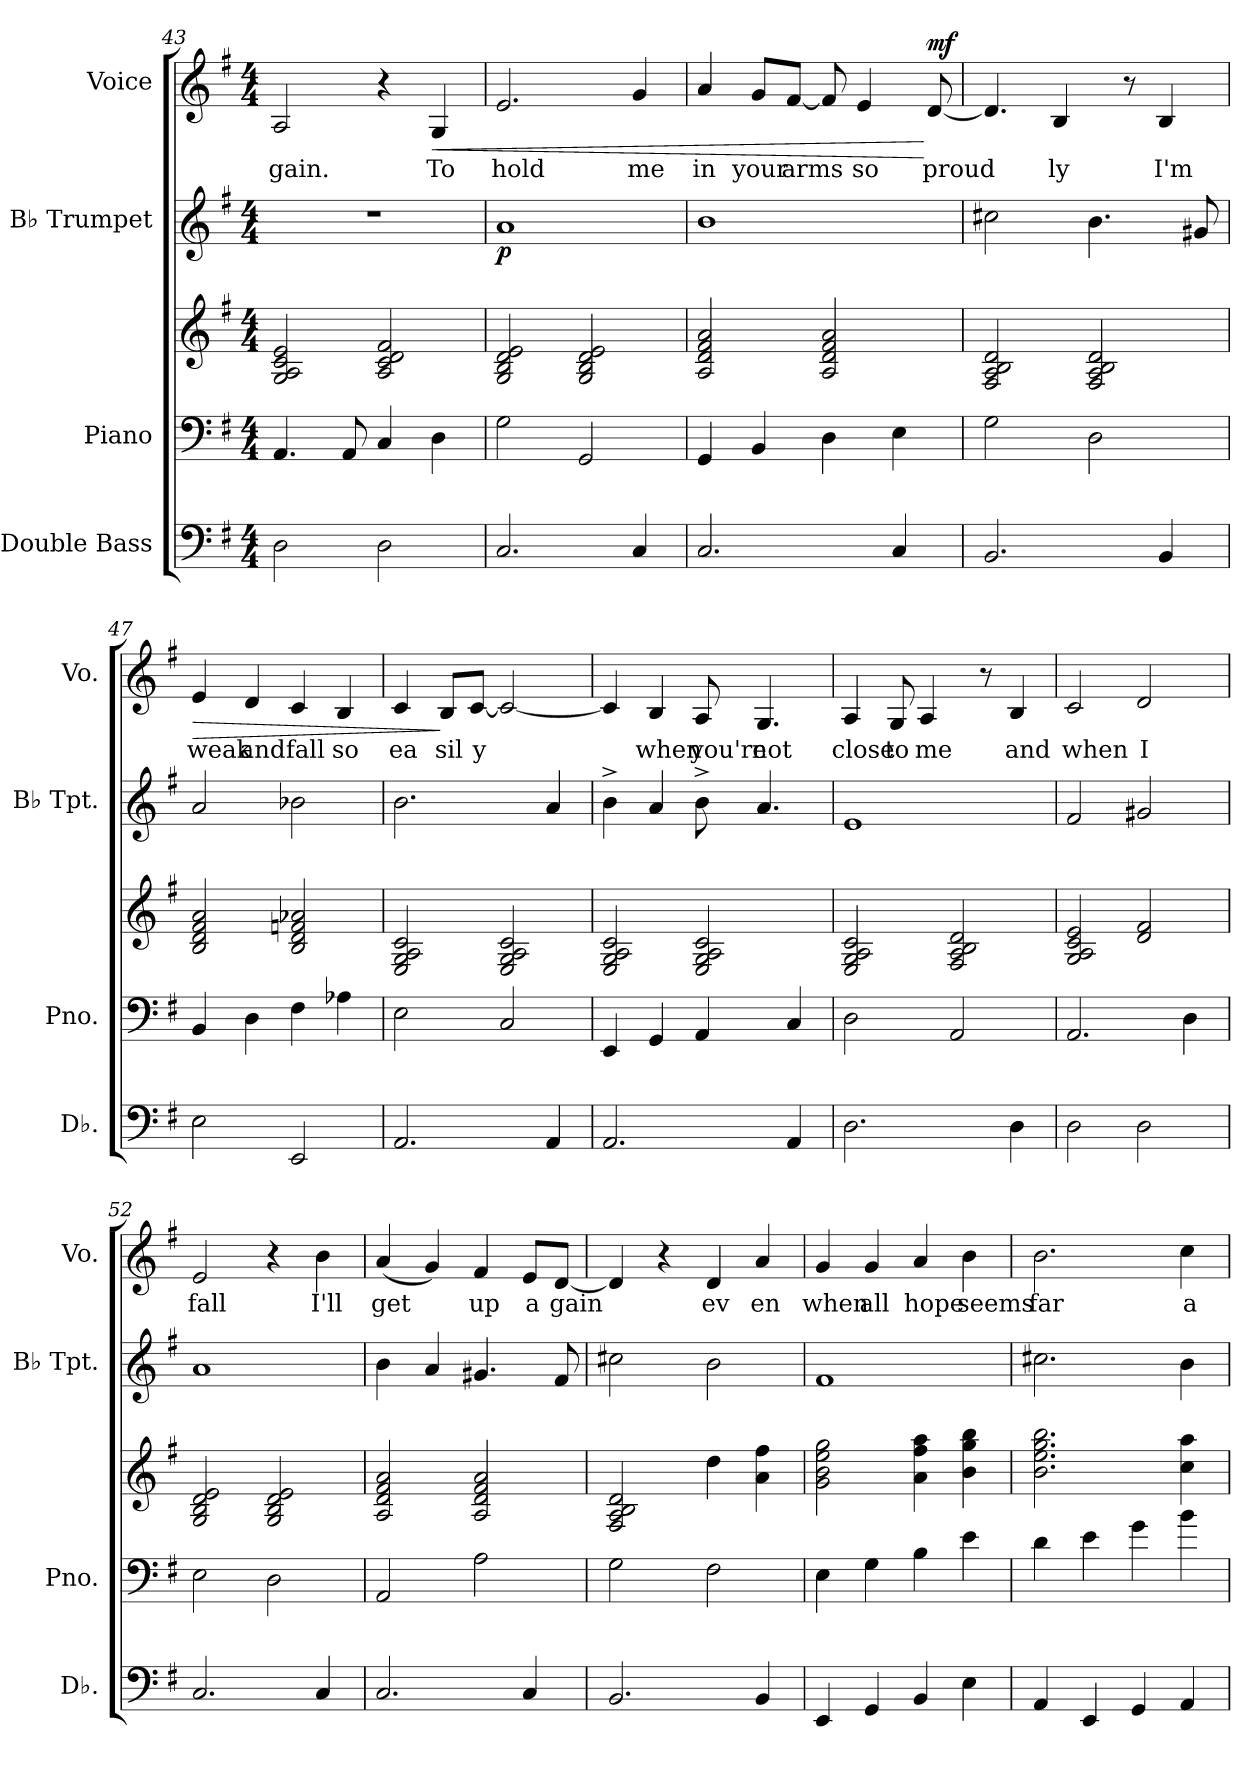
**kern	**kern	**kern	**kern	**dynam	**kern	**text	**dynam
*part4	*part3	*part3	*part2	*part2	*part1	*part1	*part1
*staff5	*staff4	*staff3	*staff2	*staff2	*staff1	*staff1	*staff1
*I"Double Bass	*I"Piano	*	*I"B♭ Trumpet	*	*I"Voice	*	*
*I'Db.	*I'Pno.	*	*I'B♭ Tpt.	*	*I'Vo.	*	*
*clefF4	*clefF4	*clefG2	*clefG2	*	*clefG2	*	*
*ITrd7c12	*	*	*ITrd1c2	*	*	*	*
*k[f#]	*k[f#]	*k[f#]	*k[b-]	*	*k[f#]	*	*
*M4/4	*M4/4	*M4/4	*M4/4	*	*M4/4	*	*
=43	=43	=43	=43	=43	=43	=43	=43
!	!	!	!	!	!	!LO:LY:b	!
2DD\	4.AA/	2G/ 2A/ 2c/ 2e/	1r	.	2A/	-gain.	.
.	8AA/	.	.	.	.	.	.
2DD\	4C/	2A/ 2c/ 2d/ 2f#/	.	.	4r	.	.
!	!	!	!	!	!	!LO:LY:b	!LO:HP:b
.	4D\	.	.	.	4G/	To	<
=44	=44	=44	=44	=44	=44	=44	=44
!	!	!	!	!LO:DY:b	!	!LO:LY:b	!
2.CC/	2G\	2G/ 2B/ 2d/ 2e/	1g	p	2.e/	hold	.
.	2GG/	2G/ 2B/ 2d/ 2e/	.	.	.	.	.
!	!	!	!	!	!	!LO:LY:b	!
4CC/	.	.	.	.	4g/	me	.
!!LO:PB:g=z
=45	=45	=45	=45	=45	=45	=45	=45
!	!	!	!	!	!	!LO:LY:b	!
2.CC/	4GG/	2A/ 2d/ 2f#/ 2a/	1a	.	4a/	in	.
!	!	!	!	!	!	!LO:LY:b	!
.	4BB/	.	.	.	8g/L	your	.
!	!	!	!	!	!	!LO:LY:b	!
.	.	.	.	.	[8f#/J	arms	.
.	4D\	2A/ 2d/ 2f#/ 2a/	.	.	8f#/]	.	.
!	!	!	!	!	!	!LO:LY:b	!
.	.	.	.	.	4e/	so	.
4CC/	4E\	.	.	.	.	.	.
!	!	!	!	!	!	!LO:LY:b	!LO:DY:n=1:b
.	.	.	.	.	[8d/	proud	[ mf
=46	=46	=46	=46	=46	=46	=46	=46
2.BBB/	2G\	2F#/ 2A/ 2B/ 2d/	2bn\	.	4.d/]	.	.
!	!	!	!	!	!	!LO:LY:b	!
.	.	.	.	.	4B/	-ly	.
.	2D\	2F#/ 2A/ 2B/ 2d/	4.a\	.	.	.	.
.	.	.	.	.	8r	.	.
!	!	!	!	!	!	!LO:LY:b	!
4BBB/	.	.	.	.	4B/	I'm	.
.	.	.	8f#X/	.	.	.	.
=47	=47	=47	=47	=47	=47	=47	=47
!	!	!	!	!	!	!LO:LY:b	!LO:HP:b
2EE\	4BB/	2B/ 2d/ 2f#/ 2a/	2g/	.	4e/	weak	>
!	!	!	!	!	!	!LO:LY:b	!
.	4D\	.	.	.	4d/	and	.
!	!	!	!	!	!	!LO:LY:b	!
2EEE/	4F#\	2B/ 2d/ 2fn/ 2a-X/	2a-X\	.	4c/	fall	.
!	!	!	!	!	!	!LO:LY:b	!
.	4A-X\	.	.	.	4B/	so	.
=48	=48	=48	=48	=48	=48	=48	=48
!	!	!	!	!	!	!LO:LY:b	!
2.AAA/	2E\	2E/ 2G/ 2A/ 2c/	2.a\	.	4c/	ea	.
!	!	!	!	!	!	!LO:LY:b	!
.	.	.	.	.	8B/L	sil	]
!	!	!	!	!	!	!LO:LY:b	!
.	.	.	.	.	[8c/J	y	.
.	2C/	2E/ 2G/ 2A/ 2c/	.	.	2c/_	.	.
4AAA/	.	.	4g/	.	.	.	.
!!LO:LB:g=z
=49	=49	=49	=49	=49	=49	=49	=49
2.AAA/	4EE/	2E/ 2G/ 2A/ 2c/	4a^\	.	4c/]	.	.
!	!	!	!	!	!	!LO:LY:b	!
.	4GG/	.	4g/	.	4B/	when	.
!	!	!	!	!	!	!LO:LY:b	!
.	4AA/	2E/ 2G/ 2A/ 2c/	8a^\	.	8A/	you're	.
!	!	!	!	!	!	!LO:LY:b	!
.	.	.	4.g/	.	4.G/	not	.
4AAA/	4C/	.	.	.	.	.	.
=50	=50	=50	=50	=50	=50	=50	=50
!	!	!	!	!	!	!LO:LY:b	!
2.DD\	2D\	2E/ 2G/ 2A/ 2c/	1d	.	4A/	close	.
!	!	!	!	!	!	!LO:LY:b	!
.	.	.	.	.	8G/	to	.
!	!	!	!	!	!	!LO:LY:b	!
.	.	.	.	.	4A/	me	.
.	2AA/	2F#/ 2A/ 2B/ 2d/	.	.	.	.	.
.	.	.	.	.	8r	.	.
!	!	!	!	!	!	!LO:LY:b	!
4DD\	.	.	.	.	4B/	and	.
=51	=51	=51	=51	=51	=51	=51	=51
!	!	!	!	!	!	!LO:LY:b	!
2DD\	2.AA/	2G/ 2A/ 2c/ 2e/	2e/	.	2c/	when	.
!	!	!	!	!	!	!LO:LY:b	!
2DD\	.	2d/ 2f#/	2f#X/	.	2d/	I	.
.	4D\	.	.	.	.	.	.
=52	=52	=52	=52	=52	=52	=52	=52
!	!	!	!	!	!	!LO:LY:b	!
2.CC/	2E\	2G/ 2B/ 2d/ 2e/	1g	.	2e/	fall	.
.	2D\	2G/ 2B/ 2d/ 2e/	.	.	4r	.	.
!	!	!	!	!	!	!LO:LY:b	!
4CC/	.	.	.	.	4b\	I'll	.
!!LO:PB:g=z
=53	=53	=53	=53	=53	=53	=53	=53
!	!	!	!	!	!	!LO:LY:b	!
2.CC/	2AA/	2A/ 2d/ 2f#/ 2a/	4a\	.	(<4a/	get	.
.	.	.	4g/	.	4g/)	.	.
!	!	!	!	!	!	!LO:LY:b	!
.	2A\	2A/ 2d/ 2f#/ 2a/	4.f#X/	.	4f#/	up	.
!	!	!	!	!	!	!LO:LY:b	!
4CC/	.	.	.	.	8e/L	a	.
!	!	!	!	!	!	!LO:LY:b	!
.	.	.	8e/	.	[8d/J	gain	.
=54	=54	=54	=54	=54	=54	=54	=54
2.BBB/	2G\	2F#/ 2A/ 2B/ 2d/	2bn\	.	4d/]	.	.
.	.	.	.	.	4r	.	.
!	!	!	!	!	!	!LO:LY:b	!
.	2F#\	4dd\	2a\	.	4d/	ev	.
!	!	!	!	!	!	!LO:LY:b	!
4BBB/	.	4a\ 4ff#\	.	.	4a/	en	.
=55	=55	=55	=55	=55	=55	=55	=55
!	!	!	!	!	!	!LO:LY:b	!
4EEE/	4E\	2g\ 2b\ 2ee\ 2gg\	1e	.	4g/	when	.
!	!	!	!	!	!	!LO:LY:b	!
4GGG/	4G\	.	.	.	4g/	all	.
!	!	!	!	!	!	!LO:LY:b	!
4BBB/	4B\	4a\ 4ff#\ 4aa\	.	.	4a/	hope	.
!	!	!	!	!	!	!LO:LY:b	!
4EE\	4e\	4b\ 4gg\ 4bb\	.	.	4b\	seems	.
=56	=56	=56	=56	=56	=56	=56	=56
!	!	!	!	!	!	!LO:LY:b	!
4AAA/	4d\	2.b\ 2.ee\ 2.gg\ 2.bb\	2.bn\	.	2.b\	far	.
4EEE/	4e\	.	.	.	.	.	.
4GGG/	4g\	.	.	.	.	.	.
!	!	!	!	!	!	!LO:LY:b	!
4AAA/	4b\	4cc\ 4aa\	4a\	.	4cc\	a-	.
=	=	=	=	=	=	=	=
*-	*-	*-	*-	*-	*-	*-	*-
